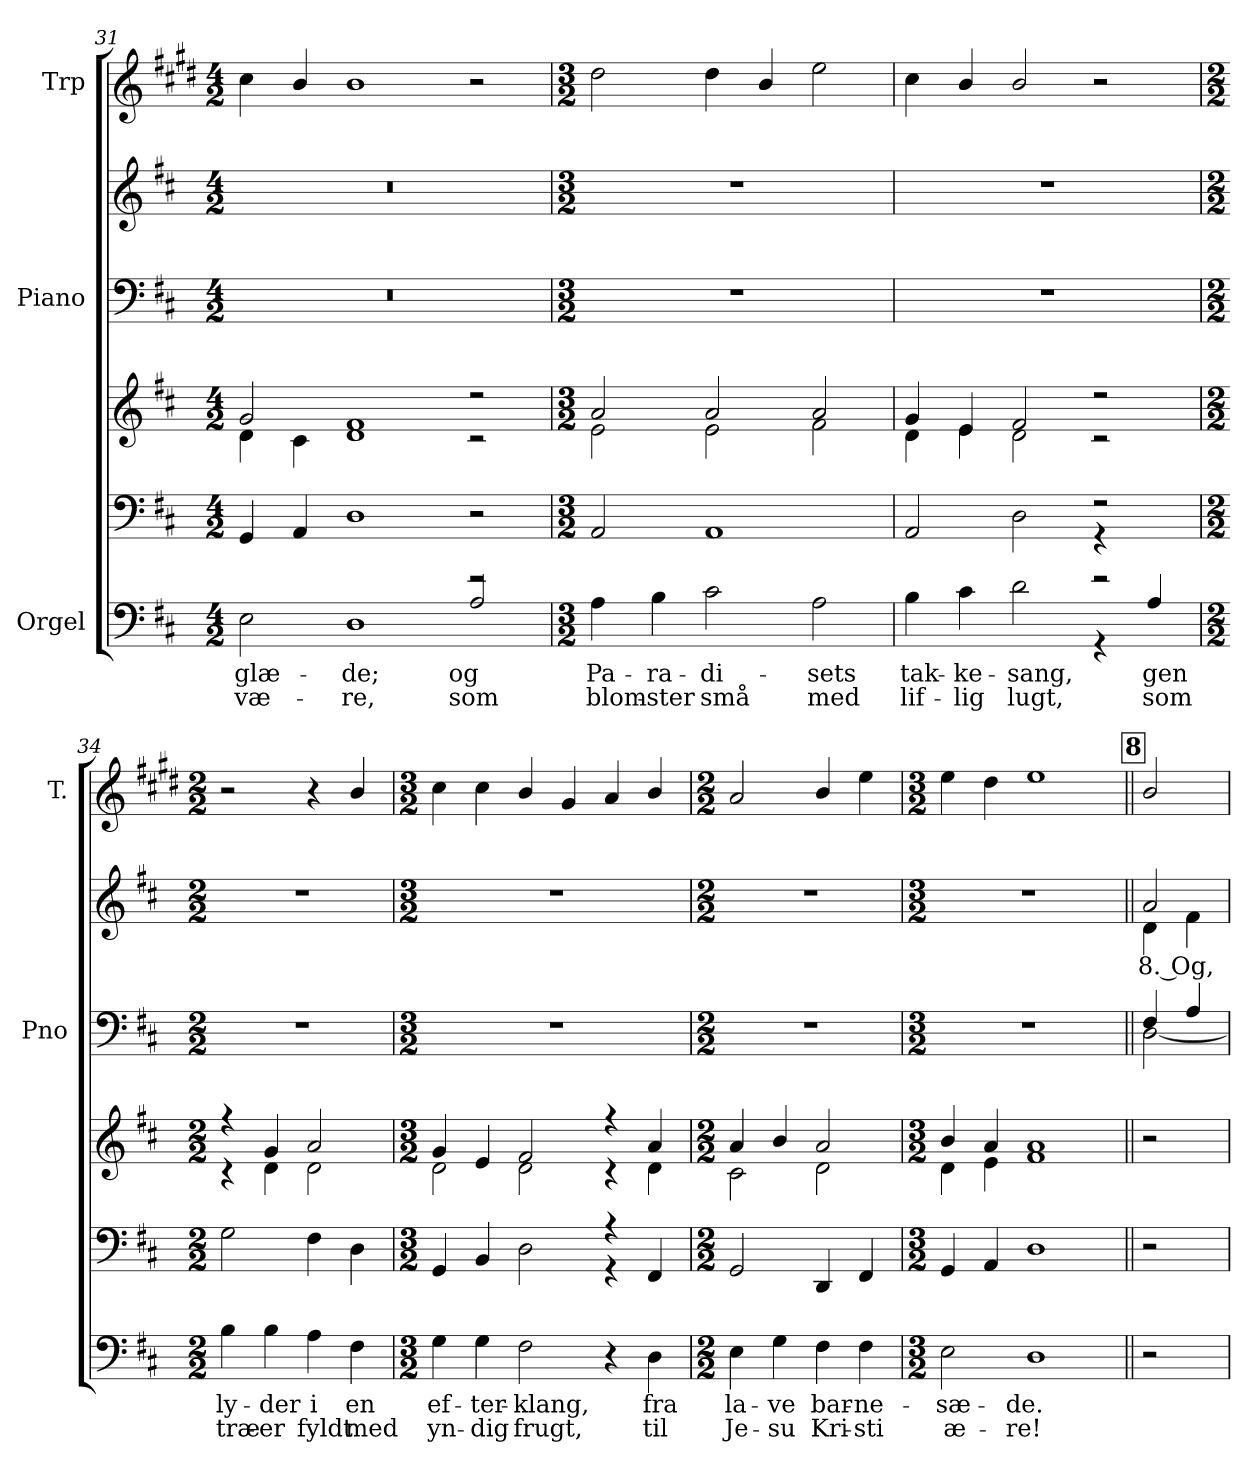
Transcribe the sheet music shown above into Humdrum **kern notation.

**kern	**text	**text	**kern	**kern	**kern	**kern	**text	**kern
*part3	*part3	*part3	*part3	*part3	*part2	*part2	*part2	*part1
*staff6	*staff6	*staff6	*staff5	*staff4	*staff3	*staff2	*staff2	*staff1
*I"Orgel	*	*	*	*	*I"Piano	*	*	*I"Trp
*	*	*	*	*	*I'Pno	*	*	*I'T.
*clefF4	*	*	*clefF4	*clefG2	*clefF4	*clefG2	*	*clefG2
*	*	*	*	*	*	*	*	*ITrd1c2
*k[f#c#]	*	*	*k[f#c#]	*k[f#c#]	*k[f#c#]	*k[f#c#]	*	*k[f#c#]
*M4/2	*	*	*M4/2	*M4/2	*M4/2	*M4/2	*	*M4/2
=31	=31	=31	=31	=31	=31	=31	=31	=31
*^	*	*	*	*	*	*	*	*
!	!	!LO:LY:b	!LO:LY:b	!	!	!	!	!	!
*	*	*	*	*	*^	*	*	*	*
1.ryy	2E\	glæ-	væ-	4GG/	2g/	4d\	0r	0r	.	4b\
.	.	.	.	4AA/	.	4c#\	.	.	.	4a/
!	!	!LO:LY:b	!LO:LY:b	!	!	!	!	!	!	!
.	1D	-de;	-re,	1D	1f#	1d	.	.	.	1a
!	!	!LO:LY:b	!LO:LY:b	!	!	!	!	!	!	!
2r	2A/	og	som	2r	2r	2r	.	.	.	2r
*v	*v	*	*	*	*	*	*	*	*	*
=32	=32	=32	=32	=32	=32	=32	=32	=32	=32
*M3/2	*	*	*M3/2	*M3/2	*	*M3/2	*M3/2	*	*M3/2
*^	*	*	*	*	*	*	*	*	*
!	!	!LO:LY:b	!LO:LY:b	!	!	!	!	!	!	!
*v	*v	*	*	*	*	*	*	*	*	*
4A\	Pa-	blom-	2AA/	2a/	2e\	1.r	1.r	.	2cc#\
!	!LO:LY:b	!LO:LY:b	!	!	!	!	!	!	!
4B\	-ra-	-ster	.	.	.	.	.	.	.
!	!LO:LY:b	!LO:LY:b	!	!	!	!	!	!	!
2c#\	-di-	små	1AA	2a/	2e\	.	.	.	4cc#\
.	.	.	.	.	.	.	.	.	4a/
!	!LO:LY:b	!LO:LY:b	!	!	!	!	!	!	!
2A\	-sets	med	.	2a/	2f#\	.	.	.	2dd\
=33	=33	=33	=33	=33	=33	=33	=33	=33	=33
*^	*	*	*	*	*	*	*	*	*
!	!	!LO:LY:b	!LO:LY:b	!	!	!	!	!	!	!
*	*	*	*	*^	*	*	*	*	*	*
1ryy	4B\	tak-	lif-	2AA/	1ryy	4g/	4d\	1.r	1.r	.	4b\
!	!	!LO:LY:b	!LO:LY:b	!	!	!	!	!	!	!	!
.	4c#\	-ke-	-lig	.	.	4e/	4e\	.	.	.	4a/
!	!	!LO:LY:b	!LO:LY:b	!	!	!	!	!	!	!	!
.	2d\	-sang,	lugt,	2D\	.	2f#/	2d\	.	.	.	2a/
2r	4r	.	.	2r	4r	2r	2r	.	.	.	2r
!	!	!LO:LY:b	!LO:LY:b	!	!	!	!	!	!	!	!
.	4A/	gen-	som	.	4ryy	.	.	.	.	.	.
*v	*v	*	*	*	*	*	*	*	*	*	*
*	*	*	*v	*v	*	*	*	*	*	*
!!LO:LB:g=z
=34	=34	=34	=34	=34	=34	=34	=34	=34	=34
*M2/2	*	*	*M2/2	*M2/2	*	*M2/2	*M2/2	*	*M2/2
*^	*	*	*^	*	*	*	*	*	*
!	!	!LO:LY:b	!LO:LY:b	!	!	!	!	!	!	!	!
*v	*v	*	*	*	*	*	*	*	*	*	*
*	*	*	*v	*v	*	*	*	*	*	*
4B\	-ly-	træ-	2G\	4r	4r	1r	1r	.	2r
!	!LO:LY:b	!LO:LY:b	!	!	!	!	!	!	!
4B\	-der	-er	.	4g/	4d\	.	.	.	.
!	!LO:LY:b	!LO:LY:b	!	!	!	!	!	!	!
4A\	i	fyldt	4F#\	2a/	2d\	.	.	.	4r
!	!LO:LY:b	!LO:LY:b	!	!	!	!	!	!	!
4F#\	en	med	4D\	.	.	.	.	.	4a/
=35	=35	=35	=35	=35	=35	=35	=35	=35	=35
*M3/2	*	*	*M3/2	*M3/2	*	*M3/2	*M3/2	*	*M3/2
!	!LO:LY:b	!LO:LY:b	!	!	!	!	!	!	!
*	*	*	*^	*	*	*	*	*	*
4G\	ef-	yn-	4GG/	1ryy	4g/	2d\	1.r	1.r	.	4b\
!	!LO:LY:b	!LO:LY:b	!	!	!	!	!	!	!	!
4G\	-ter-	-dig	4BB/	.	4e/	.	.	.	.	4b\
!	!LO:LY:b	!LO:LY:b	!	!	!	!	!	!	!	!
2F#\	-klang,	frugt,	2D\	.	2f#/	2d\	.	.	.	4a/
.	.	.	.	.	.	.	.	.	.	4f#/
4r	.	.	4r	4r	4r	4r	.	.	.	4g/
!	!LO:LY:b	!LO:LY:b	!	!	!	!	!	!	!	!
4D\	fra	til	4FF#/	4ryy	4a/	4d\	.	.	.	4a/
*	*	*	*v	*v	*	*	*	*	*	*
=36	=36	=36	=36	=36	=36	=36	=36	=36	=36
*M2/2	*	*	*M2/2	*M2/2	*	*M2/2	*M2/2	*	*M2/2
*	*	*	*^	*	*	*	*	*	*
!	!LO:LY:b	!LO:LY:b	!	!	!	!	!	!	!	!
*	*	*	*v	*v	*	*	*	*	*	*
4E\	la-	Je-	2GG/	4a/	2c#\	1r	1r	.	2g/
!	!LO:LY:b	!LO:LY:b	!	!	!	!	!	!	!
4G\	-ve	-su	.	4b/	.	.	.	.	.
!	!LO:LY:b	!LO:LY:b	!	!	!	!	!	!	!
4F#\	bar-	Kri-	4DD/	2a/	2d\	.	.	.	4a/
!	!LO:LY:b	!LO:LY:b	!	!	!	!	!	!	!
4F#\	-ne-	-sti	4FF#/	.	.	.	.	.	4dd\
=37	=37	=37	=37	=37	=37	=37	=37	=37	=37
*M3/2	*	*	*M3/2	*M3/2	*	*M3/2	*M3/2	*	*M3/2
!	!LO:LY:b	!LO:LY:b	!	!	!	!	!	!	!
2E\	-sæ-	æ-	4GG/	4b/	4d\	1.r	1.r	.	4dd\
.	.	.	4AA/	4a/	4e\	.	.	.	4cc#\
!	!LO:LY:b	!LO:LY:b	!	!	!	!	!	!	!
1D	-de.	-re!	1D	1a	1f#	.	.	.	1dd
!!LO:PB:g=z
!!LO:REH:place=s1:a:B:fs=14:t=8
=37X3||	=37X3||	=37X3||	=37X3||	=37X3||	=37X3||	=37X3||	=37X3||	=37X3||	=37X3||
*	*	*	*	*	*	*^	*	*	*
!	!	!	!	!	!	!	!	!	!LO:LY:b	!
*	*	*	*	*v	*v	*	*	*^	*	*
2r	.	.	2r	2r	4F#/	[2D\	2a/	4d\	8. Og,	2a/
.	.	.	.	.	4A/	.	.	4f#\	.	.
*	*	*	*	*	*v	*v	*	*	*	*
*	*	*	*	*	*	*v	*v	*	*
=	=	=	=	=	=	=	=	=
*-	*-	*-	*-	*-	*-	*-	*-	*-
